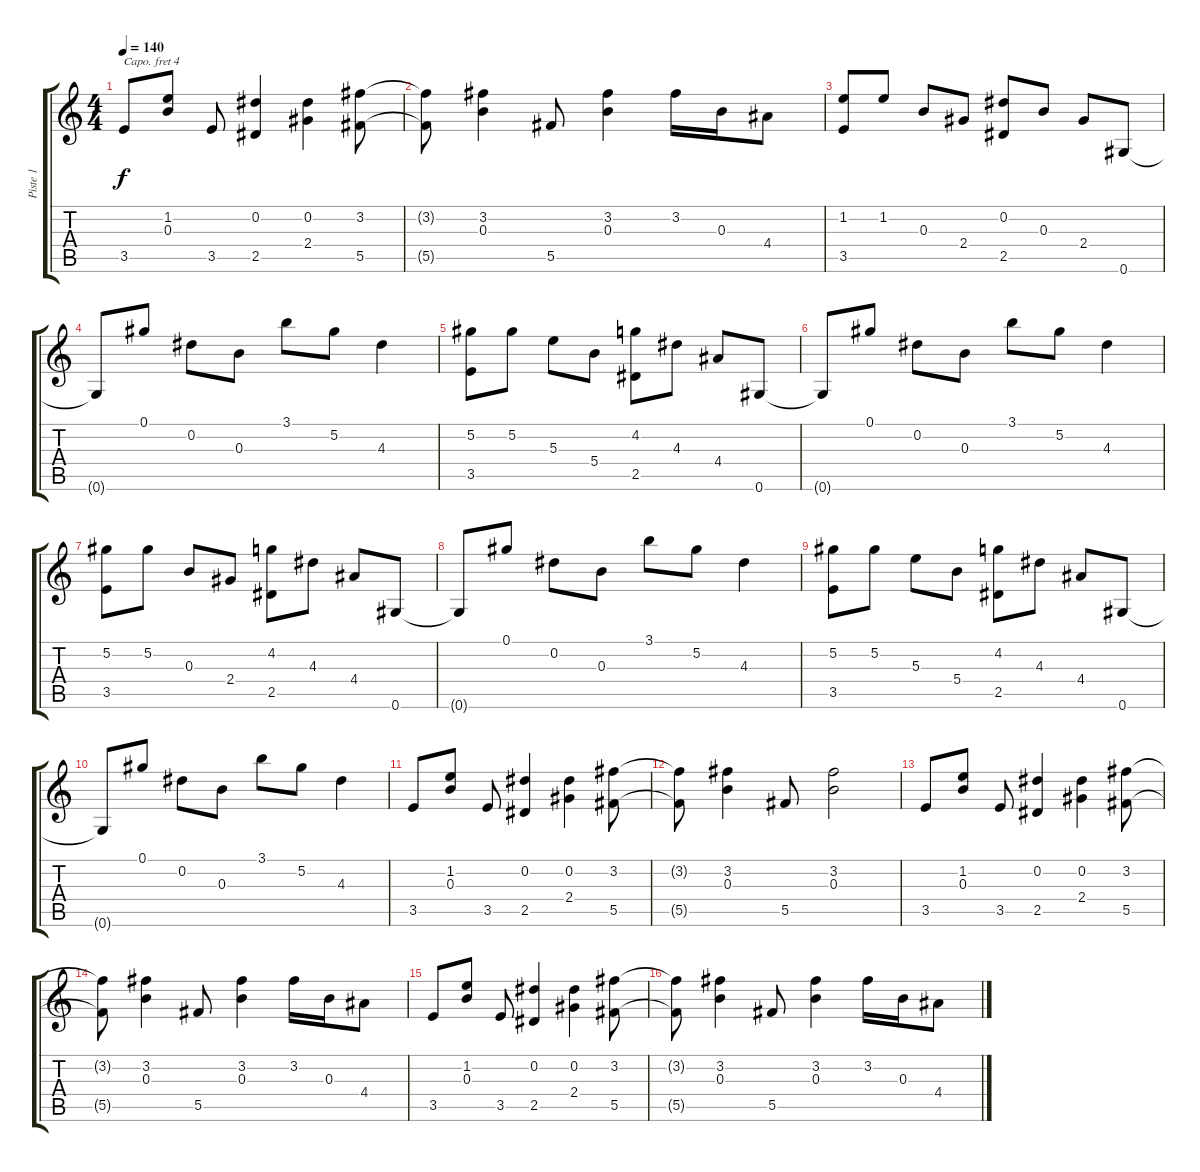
\track ("Piste 1" "Piste 1") {instrument acousticguitarsteel}
\staff {score tabs}
\capo 4
\tuning (E4 B3 G3 D3 A2 E2) {hide}
\ts (4 4)
\tempo 140
\clef g2
\ks c
3.5.8{dy f} (1.2 0.3).8 3.5.8 (0.2 2.5).4 (0.2 2.4).4 (3.2 5.5).8 |
(3.2{t} 5.5{t}).8 (3.2 0.3).4 5.5.8 (3.2 0.3).4 3.2.16 0.3.16 4.4.8 |
(1.2 3.5).8 1.2.8 0.3.8 2.4.8 (0.2 2.5).8 0.3.8 2.4.8 0.6.8 |
0.6{t}.8 0.1.8 0.2.8 0.3.8 3.1.8 5.2.8 4.3.4 |
(5.2 3.5).8 5.2.8 5.3.8 5.4.8 (4.2 2.5).8 4.3.8 4.4.8 0.6.8 |
0.6{t}.8 0.1.8 0.2.8 0.3.8 3.1.8 5.2.8 4.3.4 |
(5.2 3.5).8 5.2.8 0.3.8 2.4.8 (4.2 2.5).8 4.3.8 4.4.8 0.6.8 |
0.6{t}.8 0.1.8 0.2.8 0.3.8 3.1.8 5.2.8 4.3.4 |
(5.2 3.5).8 5.2.8 5.3.8 5.4.8 (4.2 2.5).8 4.3.8 4.4.8 0.6.8 |
0.6{t}.8 0.1.8 0.2.8 0.3.8 3.1.8 5.2.8 4.3.4 |
3.5.8 (1.2 0.3).8 3.5.8 (0.2 2.5).4 (0.2 2.4).4 (3.2 5.5).8 |
(3.2{t} 5.5{t}).8 (3.2 0.3).4 5.5.8 (3.2 0.3).2 |
3.5.8 (1.2 0.3).8 3.5.8 (0.2 2.5).4 (0.2 2.4).4 (3.2 5.5).8 |
(3.2{t} 5.5{t}).8 (3.2 0.3).4 5.5.8 (3.2 0.3).4 3.2.16 0.3.16 4.4.8 |
3.5.8 (1.2 0.3).8 3.5.8 (0.2 2.5).4 (0.2 2.4).4 (3.2 5.5).8 |
(3.2{t} 5.5{t}).8 (3.2 0.3).4 5.5.8 (3.2 0.3).4 3.2.16 0.3.16 4.4.8
